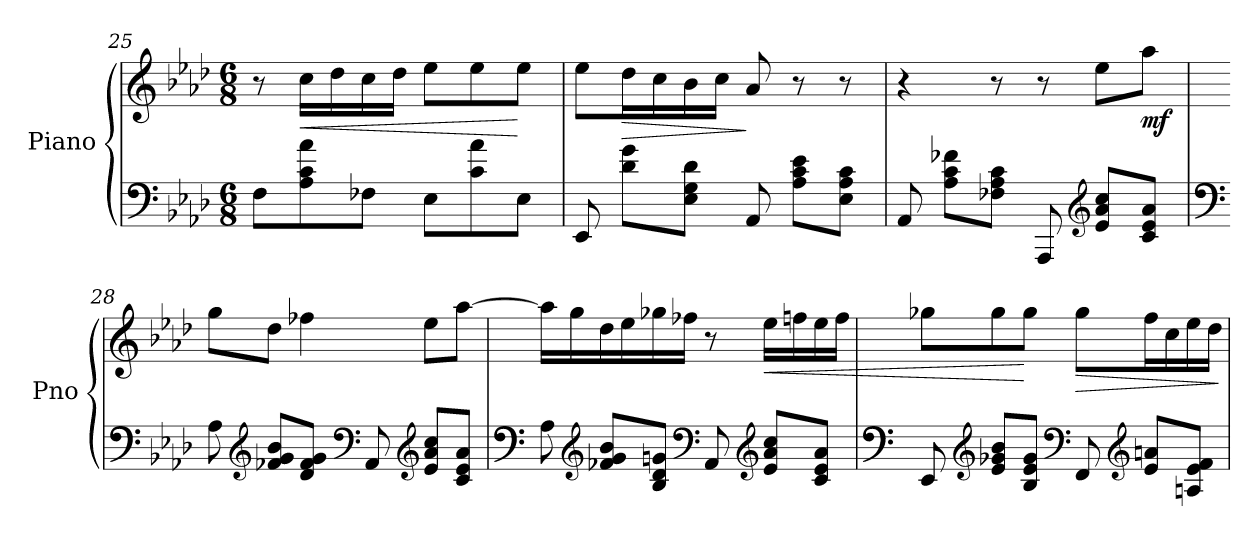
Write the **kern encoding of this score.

**kern	**kern	**dynam
*part1	*part1	*part1
*staff2	*staff1	*staff1/2
*I"Piano	*	*
*I'Pno	*	*
*clefF4	*clefG2	*
*k[b-e-a-d-]	*k[b-e-a-d-]	*
*M6/8	*M6/8	*
=25	=25	=25
8F\L	8r	.
!	!	!LO:HP:b
8A-\ 8c\ 8a-\	16cc\LL	<
.	16dd-\	.
8F-X\J	16cc\	.
.	16dd-\JJ	.
8E-\L	8ee-\L	.
8c\ 8a-\	8ee-\	.
8E-\J	8ee-\J	[
=26	=26	=26
8EE-/	8ee-\L	.
!	!	!LO:HP:b
8d-\ 8g\L	16dd-\L	>
.	16cc\	.
8E-\ 8G\ 8d-\J	16b-\	.
.	16cc\JJ	.
8AA-/	8a-/	]
8A-\ 8c\ 8e-\L	8r	.
8E-\ 8A-\ 8c\J	8r	.
!!LO:LB:g=z
=27	=27	=27
8AA-/	4r	.
8A-\ 8c\ 8f-X\L	.	.
8F-X\ 8A-\ 8c\J	8r	.
8AAA-/	8r	.
*clefG2	*	*
8e-/ 8a-/ 8cc/L	8ee-\L	.
!	!	!LO:DY:b
8c/ 8e-/ 8a-/J	8aa-\J	mf
=28	=28	=28
*clefF4	*	*
8A-\	8gg\L	.
*clefG2	*	*
8f-X/ 8g/ 8b-/L	8dd-\J	.
8d-/ 8f-/ 8g/J	4ff-X\	.
*clefF4	*	*
8AA-/	.	.
*clefG2	*	*
8e-/ 8a-/ 8cc/L	8ee-\L	.
8c/ 8e-/ 8a-/J	[8aa-\J	.
=29	=29	=29
*clefF4	*	*
8A-\	16aa-\LL]	.
*clefG2	*	*
.	16gg\	.
8f-X/ 8g/ 8b-/L	16dd-\	.
.	16ee-\	.
8B-/ 8d-/ 8gn/J	16gg-X\	.
*clefF4	*	*
.	16ff-X\JJ	.
8AA-/	8r	.
*clefG2	*	*
!	!	!LO:HP:b
8e-/ 8a-/ 8cc/L	16ee-\LL	<
.	16ffn\	.
8c/ 8e-/ 8a-/J	16ee-\	.
.	16ff\JJ	.
!!LO:LB:g=z
=30	=30	=30
*clefF4	*	*
8EE-/	8gg-X\L	.
*clefG2	*	*
8e-/ 8g-X/ 8b-/L	8gg-\	.
8B-/ 8e-/ 8g-/J	8gg-\J	[
*clefF4	*	*
!	!	!LO:HP:b
8FF/	8gg-\L	>
*clefG2	*	*
8e-/ 8an/L	16ff\L	.
.	16cc\	.
8An/ 8e-/ 8f/J	16ee-\	.
.	16dd-\JJ	.
.	.	]
=	=	=
*-	*-	*-
